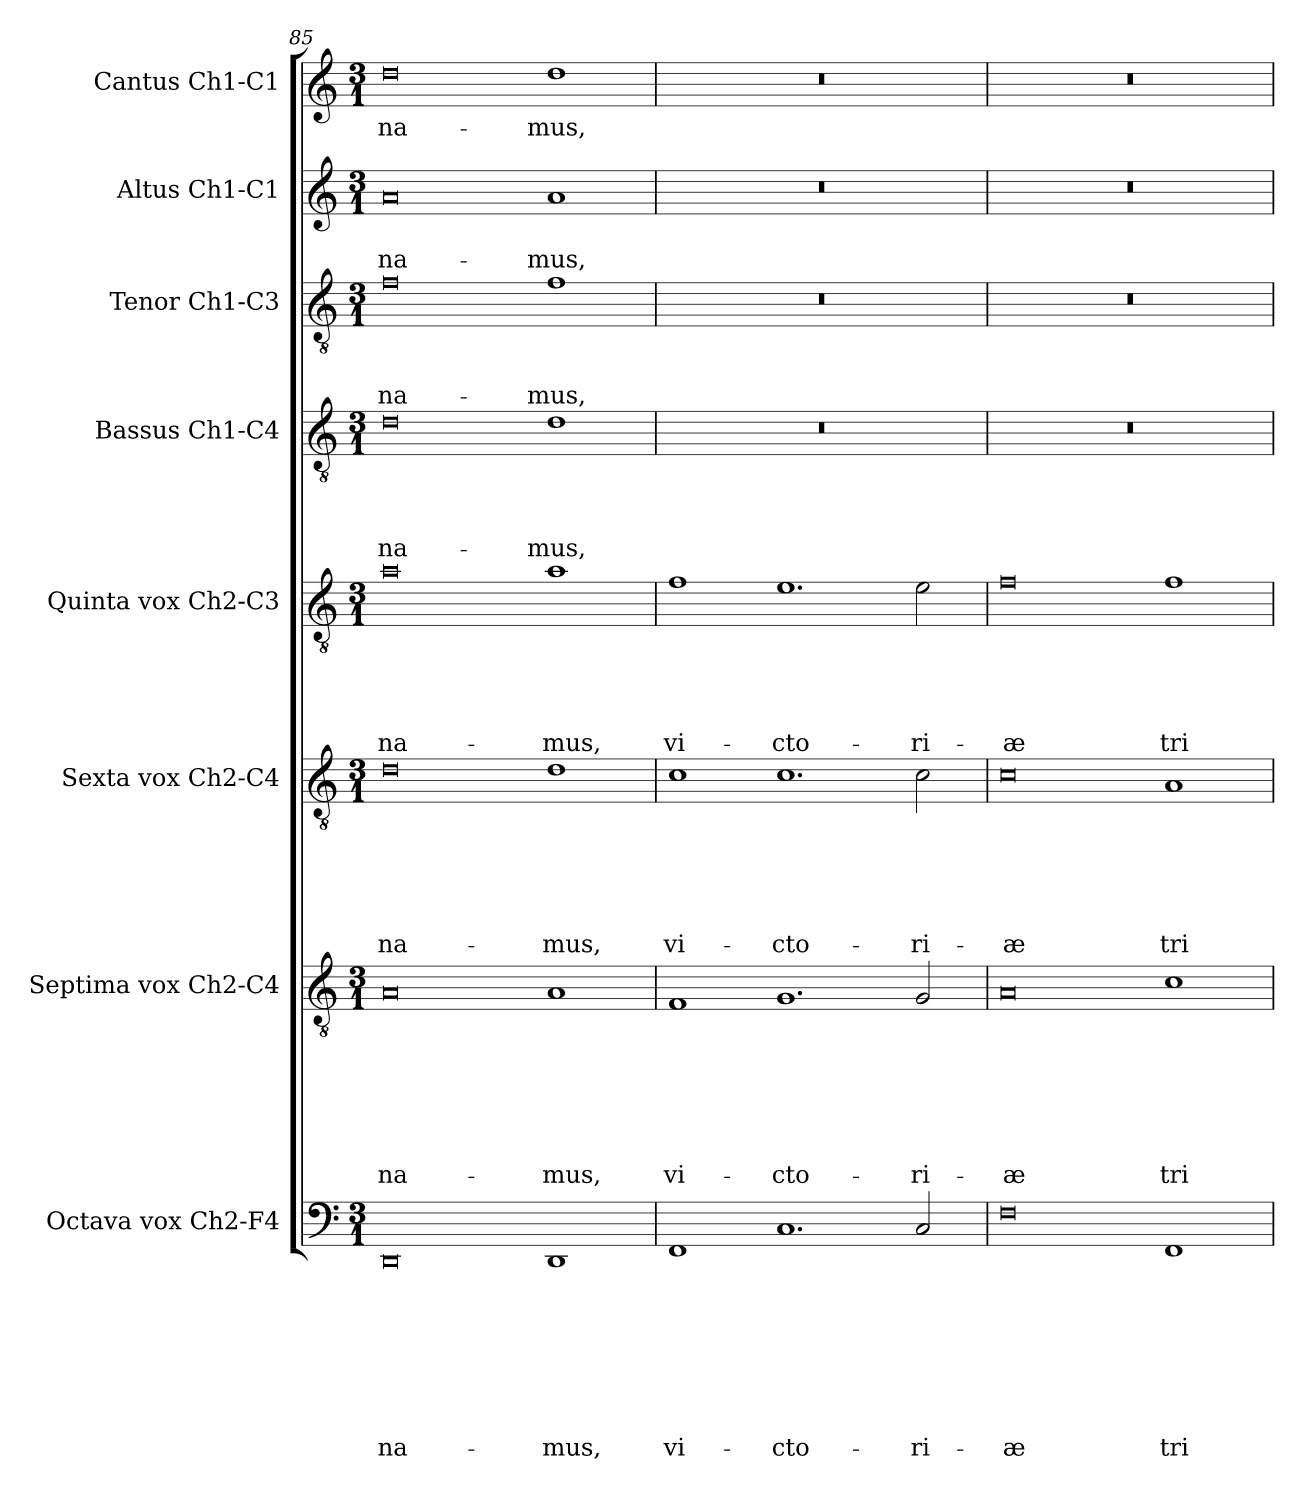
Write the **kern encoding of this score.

**kern	**text	**text	**text	**text	**text	**text	**text	**text	**kern	**text	**text	**text	**text	**text	**text	**text	**kern	**text	**text	**text	**text	**text	**text	**kern	**text	**text	**text	**text	**text	**kern	**text	**text	**text	**text	**kern	**text	**text	**text	**kern	**text	**text	**kern	**text
*part8	*part8	*part8	*part8	*part8	*part8	*part8	*part8	*part8	*part7	*part7	*part7	*part7	*part7	*part7	*part7	*part7	*part6	*part6	*part6	*part6	*part6	*part6	*part6	*part5	*part5	*part5	*part5	*part5	*part5	*part4	*part4	*part4	*part4	*part4	*part3	*part3	*part3	*part3	*part2	*part2	*part2	*part1	*part1
*staff8	*staff8	*staff8	*staff8	*staff8	*staff8	*staff8	*staff8	*staff8	*staff7	*staff7	*staff7	*staff7	*staff7	*staff7	*staff7	*staff7	*staff6	*staff6	*staff6	*staff6	*staff6	*staff6	*staff6	*staff5	*staff5	*staff5	*staff5	*staff5	*staff5	*staff4	*staff4	*staff4	*staff4	*staff4	*staff3	*staff3	*staff3	*staff3	*staff2	*staff2	*staff2	*staff1	*staff1
*I"Octava vox Ch2-F4	*	*	*	*	*	*	*	*	*I"Septima vox Ch2-C4	*	*	*	*	*	*	*	*I"Sexta vox Ch2-C4	*	*	*	*	*	*	*I"Quinta vox Ch2-C3	*	*	*	*	*	*I"Bassus Ch1-C4	*	*	*	*	*I"Tenor Ch1-C3	*	*	*	*I"Altus Ch1-C1	*	*	*I"Cantus Ch1-C1	*
*	*	*	*	*	*	*	*	*	*	*	*	*	*	*	*	*	*	*	*	*	*	*	*	*	*	*	*	*	*	*I'B1	*	*	*	*	*I'T1	*	*	*	*I'A1	*	*	*I'C1	*
!!LO:PB:g=z
*clefF4	*	*	*	*	*	*	*	*	*clefGv2	*	*	*	*	*	*	*	*clefGv2	*	*	*	*	*	*	*clefGv2	*	*	*	*	*	*clefGv2	*	*	*	*	*clefGv2	*	*	*	*clefG2	*	*	*clefG2	*
*k[]	*	*	*	*	*	*	*	*	*k[]	*	*	*	*	*	*	*	*k[]	*	*	*	*	*	*	*k[]	*	*	*	*	*	*k[]	*	*	*	*	*k[]	*	*	*	*k[]	*	*	*k[]	*
*C:	*	*	*	*	*	*	*	*	*C:	*	*	*	*	*	*	*	*C:	*	*	*	*	*	*	*C:	*	*	*	*	*	*C:	*	*	*	*	*C:	*	*	*	*C:	*	*	*C:	*
*M3/1	*	*	*	*	*	*	*	*	*M3/1	*	*	*	*	*	*	*	*M3/1	*	*	*	*	*	*	*M3/1	*	*	*	*	*	*M3/1	*	*	*	*	*M3/1	*	*	*	*M3/1	*	*	*M3/1	*
=85	=85	=85	=85	=85	=85	=85	=85	=85	=85	=85	=85	=85	=85	=85	=85	=85	=85	=85	=85	=85	=85	=85	=85	=85	=85	=85	=85	=85	=85	=85	=85	=85	=85	=85	=85	=85	=85	=85	=85	=85	=85	=85	=85
!	!	!	!	!	!	!	!	!LO:LY:b	!	!	!	!	!	!	!	!LO:LY:b	!	!	!	!	!	!	!LO:LY:b	!	!	!	!	!	!LO:LY:b	!	!	!	!	!LO:LY:b	!	!	!	!LO:LY:b	!	!	!LO:LY:b	!	!LO:LY:b
0DD	.	.	.	.	.	.	.	-na-	0A	.	.	.	.	.	.	-na-	0d	.	.	.	.	.	-na-	0a	.	.	.	.	-na-	0d	.	.	.	-na-	0f	.	.	-na-	0a	.	-na-	0dd	-na-
!	!	!	!	!	!	!	!	!LO:LY:b	!	!	!	!	!	!	!	!LO:LY:b	!	!	!	!	!	!	!LO:LY:b	!	!	!	!	!	!LO:LY:b	!	!	!	!	!LO:LY:b	!	!	!	!LO:LY:b	!	!	!LO:LY:b	!	!LO:LY:b
1DD	.	.	.	.	.	.	.	-mus,	1A	.	.	.	.	.	.	-mus,	1d	.	.	.	.	.	-mus,	1a	.	.	.	.	-mus,	1d	.	.	.	-mus,	1f	.	.	-mus,	1a	.	-mus,	1dd	-mus,
=86	=86	=86	=86	=86	=86	=86	=86	=86	=86	=86	=86	=86	=86	=86	=86	=86	=86	=86	=86	=86	=86	=86	=86	=86	=86	=86	=86	=86	=86	=86	=86	=86	=86	=86	=86	=86	=86	=86	=86	=86	=86	=86	=86
!	!	!	!	!	!	!	!	!LO:LY:b	!	!	!	!	!	!	!	!LO:LY:b	!	!	!	!	!	!	!LO:LY:b	!	!	!	!	!	!LO:LY:b	!	!	!	!	!	!	!	!	!	!	!	!	!	!
1FF	.	.	.	.	.	.	.	vi-	1F	.	.	.	.	.	.	vi-	1c	.	.	.	.	.	vi-	1f	.	.	.	.	vi-	0.r	.	.	.	.	0.r	.	.	.	0.r	.	.	0.r	.
!	!	!	!	!	!	!	!	!LO:LY:b	!	!	!	!	!	!	!	!LO:LY:b	!	!	!	!	!	!	!LO:LY:b	!	!	!	!	!	!LO:LY:b	!	!	!	!	!	!	!	!	!	!	!	!	!	!
1.C	.	.	.	.	.	.	.	-cto-	1.G	.	.	.	.	.	.	-cto-	1.c	.	.	.	.	.	-cto-	1.e	.	.	.	.	-cto-	.	.	.	.	.	.	.	.	.	.	.	.	.	.
!	!	!	!	!	!	!	!	!LO:LY:b	!	!	!	!	!	!	!	!LO:LY:b	!	!	!	!	!	!	!LO:LY:b	!	!	!	!	!	!LO:LY:b	!	!	!	!	!	!	!	!	!	!	!	!	!	!
2C/	.	.	.	.	.	.	.	-ri-	2G/	.	.	.	.	.	.	-ri-	2c\	.	.	.	.	.	-ri-	2e\	.	.	.	.	-ri-	.	.	.	.	.	.	.	.	.	.	.	.	.	.
=87	=87	=87	=87	=87	=87	=87	=87	=87	=87	=87	=87	=87	=87	=87	=87	=87	=87	=87	=87	=87	=87	=87	=87	=87	=87	=87	=87	=87	=87	=87	=87	=87	=87	=87	=87	=87	=87	=87	=87	=87	=87	=87	=87
!	!	!	!	!	!	!	!	!LO:LY:b	!	!	!	!	!	!	!	!LO:LY:b	!	!	!	!	!	!	!LO:LY:b	!	!	!	!	!	!LO:LY:b	!	!	!	!	!	!	!	!	!	!	!	!	!	!
0F	.	.	.	.	.	.	.	-æ	0A	.	.	.	.	.	.	-æ	0c	.	.	.	.	.	-æ	0f	.	.	.	.	-æ	0.r	.	.	.	.	0.r	.	.	.	0.r	.	.	0.r	.
!	!	!	!	!	!	!	!	!LO:LY:b	!	!	!	!	!	!	!	!LO:LY:b	!	!	!	!	!	!	!LO:LY:b	!	!	!	!	!	!LO:LY:b	!	!	!	!	!	!	!	!	!	!	!	!	!	!
1FF	.	.	.	.	.	.	.	tri-	1c	.	.	.	.	.	.	tri-	1A	.	.	.	.	.	tri-	1f	.	.	.	.	tri-	.	.	.	.	.	.	.	.	.	.	.	.	.	.
=	=	=	=	=	=	=	=	=	=	=	=	=	=	=	=	=	=	=	=	=	=	=	=	=	=	=	=	=	=	=	=	=	=	=	=	=	=	=	=	=	=	=	=
*-	*-	*-	*-	*-	*-	*-	*-	*-	*-	*-	*-	*-	*-	*-	*-	*-	*-	*-	*-	*-	*-	*-	*-	*-	*-	*-	*-	*-	*-	*-	*-	*-	*-	*-	*-	*-	*-	*-	*-	*-	*-	*-	*-
